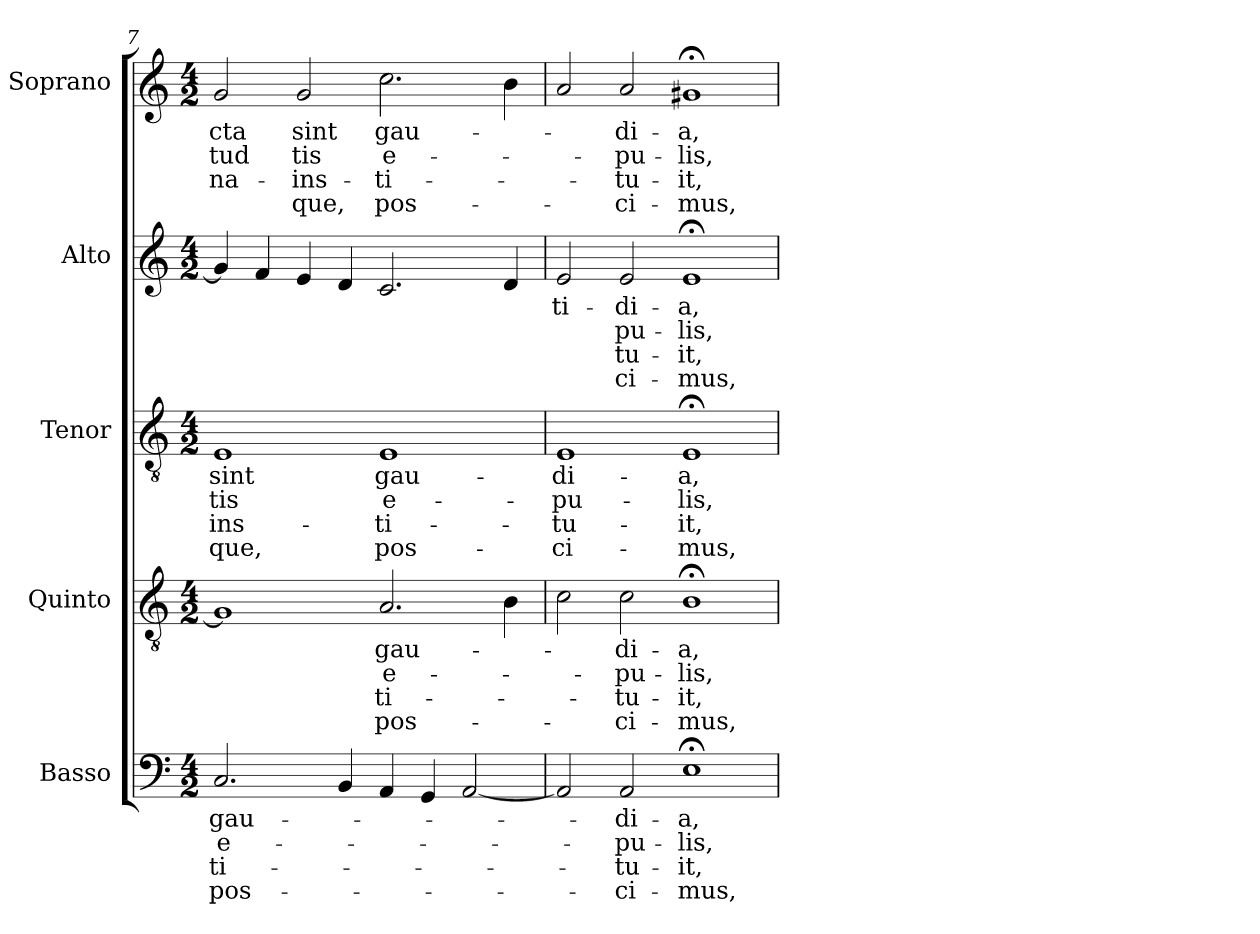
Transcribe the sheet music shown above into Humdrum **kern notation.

**kern	**text	**text	**text	**text	**kern	**text	**text	**text	**text	**kern	**text	**text	**text	**text	**kern	**text	**text	**text	**text	**kern	**text	**text	**text	**text
*part5	*part5	*part5	*part5	*part5	*part4	*part4	*part4	*part4	*part4	*part3	*part3	*part3	*part3	*part3	*part2	*part2	*part2	*part2	*part2	*part1	*part1	*part1	*part1	*part1
*staff5	*staff5	*staff5	*staff5	*staff5	*staff4	*staff4	*staff4	*staff4	*staff4	*staff3	*staff3	*staff3	*staff3	*staff3	*staff2	*staff2	*staff2	*staff2	*staff2	*staff1	*staff1	*staff1	*staff1	*staff1
*I"Basso	*	*	*	*	*I"Quinto	*	*	*	*	*I"Tenor	*	*	*	*	*I"Alto	*	*	*	*	*I"Soprano	*	*	*	*
*I'B.	*	*	*	*	*I'Q.	*	*	*	*	*I'T.	*	*	*	*	*I'A.	*	*	*	*	*I'S.	*	*	*	*
!!LO:LB:g=z
*clefF4	*	*	*	*	*clefGv2	*	*	*	*	*clefGv2	*	*	*	*	*clefG2	*	*	*	*	*clefG2	*	*	*	*
*	*	*	*	*	*ITrd7c12	*	*	*	*	*ITrd7c12	*	*	*	*	*	*	*	*	*	*	*	*	*	*
*k[]	*	*	*	*	*k[]	*	*	*	*	*k[]	*	*	*	*	*k[]	*	*	*	*	*k[]	*	*	*	*
*C:	*	*	*	*	*C:	*	*	*	*	*C:	*	*	*	*	*C:	*	*	*	*	*C:	*	*	*	*
*M4/2	*	*	*	*	*M4/2	*	*	*	*	*M4/2	*	*	*	*	*M4/2	*	*	*	*	*M4/2	*	*	*	*
=7	=7	=7	=7	=7	=7	=7	=7	=7	=7	=7	=7	=7	=7	=7	=7	=7	=7	=7	=7	=7	=7	=7	=7	=7
!	!LO:LY:b:color=#000000	!LO:LY:b:color=#000000	!LO:LY:b:color=#000000	!LO:LY:b:color=#000000	!	!	!	!	!	!	!	!	!	!	!	!	!	!	!	!	!	!	!	!
!	!	!	!	!	!	!	!	!	!	!	!LO:LY:b:color=#000000	!LO:LY:b:color=#000000	!LO:LY:b:color=#000000	!LO:LY:b:color=#000000	!	!	!	!	!	!	!	!	!	!
!	!	!	!	!	!	!	!	!	!	!	!	!	!	!	!	!	!	!	!	!	!LO:LY:b:color=#000000	!LO:LY:b:color=#000000	!LO:LY:b:color=#000000	!
2.Ci/	gau-	e-	-ti-	pos-	1GGi]	.	.	.	.	1EEi	sint	-tis	ins-	-que,	4gi/]	.	.	.	.	2gi/	-cta	-tud	-na-	.
.	.	.	.	.	.	.	.	.	.	.	.	.	.	.	4fi/	.	.	.	.	.	.	.	.	.
!	!	!	!	!	!	!	!	!	!	!	!	!	!	!	!	!	!	!	!	!	!LO:LY:b:color=#000000	!LO:LY:b:color=#000000	!LO:LY:b:color=#000000	!LO:LY:b:color=#000000
.	.	.	.	.	.	.	.	.	.	.	.	.	.	.	4ei/	.	.	.	.	2gi/	sint	-tis	ins-	-que,
4BBi/	.	.	.	.	.	.	.	.	.	.	.	.	.	.	4di/	.	.	.	.	.	.	.	.	.
!	!	!	!	!	!	!LO:LY:b:color=#000000	!LO:LY:b:color=#000000	!LO:LY:b:color=#000000	!LO:LY:b:color=#000000	!	!	!	!	!	!	!	!	!	!	!	!	!	!	!
!	!	!	!	!	!	!	!	!	!	!	!LO:LY:b:color=#000000	!LO:LY:b:color=#000000	!LO:LY:b:color=#000000	!LO:LY:b:color=#000000	!	!	!	!	!	!	!	!	!	!
!	!	!	!	!	!	!	!	!	!	!	!	!	!	!	!	!	!	!	!	!	!LO:LY:b:color=#000000	!LO:LY:b:color=#000000	!LO:LY:b:color=#000000	!LO:LY:b:color=#000000
4AAi/	.	.	.	.	2.AAi/	gau-	e-	-ti-	pos-	1EEi	gau-	e-	-ti-	pos-	2.ci/	.	.	.	.	2.cci\	gau-	e-	-ti-	pos-
4GGi/	.	.	.	.	.	.	.	.	.	.	.	.	.	.	.	.	.	.	.	.	.	.	.	.
[2AAi/	.	.	.	.	.	.	.	.	.	.	.	.	.	.	.	.	.	.	.	.	.	.	.	.
.	.	.	.	.	4BBi\	.	.	.	.	.	.	.	.	.	4di/	.	.	.	.	4bi\	.	.	.	.
=8	=8	=8	=8	=8	=8	=8	=8	=8	=8	=8	=8	=8	=8	=8	=8	=8	=8	=8	=8	=8	=8	=8	=8	=8
!	!	!	!	!	!	!	!	!	!	!	!LO:LY:b:color=#000000	!LO:LY:b:color=#000000	!LO:LY:b:color=#000000	!LO:LY:b:color=#000000	!	!	!	!	!	!	!	!	!	!
!	!	!	!	!	!	!	!	!	!	!	!	!	!	!	!	!LO:LY:b:color=#000000	!	!	!	!	!	!	!	!
2AAi/]	.	.	.	.	2Ci\	.	.	.	.	1EEi	-di-	-pu-	-tu-	-ci-	2ei/	-ti-	.	.	.	2ai/	.	.	.	.
!	!LO:LY:b:color=#000000	!LO:LY:b:color=#000000	!LO:LY:b:color=#000000	!LO:LY:b:color=#000000	!	!	!	!	!	!	!	!	!	!	!	!	!	!	!	!	!	!	!	!
!	!	!	!	!	!	!LO:LY:b:color=#000000	!LO:LY:b:color=#000000	!LO:LY:b:color=#000000	!LO:LY:b:color=#000000	!	!	!	!	!	!	!	!	!	!	!	!	!	!	!
!	!	!	!	!	!	!	!	!	!	!	!	!	!	!	!	!LO:LY:b:color=#000000	!LO:LY:b:color=#000000	!LO:LY:b:color=#000000	!LO:LY:b:color=#000000	!	!	!	!	!
!	!	!	!	!	!	!	!	!	!	!	!	!	!	!	!	!	!	!	!	!	!LO:LY:b:color=#000000	!LO:LY:b:color=#000000	!LO:LY:b:color=#000000	!LO:LY:b:color=#000000
2AAi/	-di-	-pu-	-tu-	-ci-	2Ci\	-di-	-pu-	-tu-	-ci-	.	.	.	.	.	2ei/	-di-	-pu-	-tu-	-ci-	2ai/	-di-	-pu-	-tu-	-ci-
!	!LO:LY:b:color=#000000	!LO:LY:b:color=#000000	!LO:LY:b:color=#000000	!LO:LY:b:color=#000000	!	!	!	!	!	!	!	!	!	!	!	!	!	!	!	!	!	!	!	!
!	!	!	!	!	!	!LO:LY:b:color=#000000	!LO:LY:b:color=#000000	!LO:LY:b:color=#000000	!LO:LY:b:color=#000000	!	!	!	!	!	!	!	!	!	!	!	!	!	!	!
!	!	!	!	!	!	!	!	!	!	!	!LO:LY:b:color=#000000	!LO:LY:b:color=#000000	!LO:LY:b:color=#000000	!LO:LY:b:color=#000000	!	!	!	!	!	!	!	!	!	!
!	!	!	!	!	!	!	!	!	!	!	!	!	!	!	!	!LO:LY:b:color=#000000	!LO:LY:b:color=#000000	!LO:LY:b:color=#000000	!LO:LY:b:color=#000000	!	!	!	!	!
!	!	!	!	!	!	!	!	!	!	!	!	!	!	!	!	!	!	!	!	!	!LO:LY:b:color=#000000	!LO:LY:b:color=#000000	!LO:LY:b:color=#000000	!LO:LY:b:color=#000000
1E;i	-a,	-lis,	-it,	-mus,	1BB;i	-a,	-lis,	-it,	-mus,	1EE;i	-a,	-lis,	-it,	-mus,	1e;i	-a,	-lis,	-it,	-mus,	1g#X;i	-a,	-lis,	-it,	-mus,
=	=	=	=	=	=	=	=	=	=	=	=	=	=	=	=	=	=	=	=	=	=	=	=	=
*-	*-	*-	*-	*-	*-	*-	*-	*-	*-	*-	*-	*-	*-	*-	*-	*-	*-	*-	*-	*-	*-	*-	*-	*-
